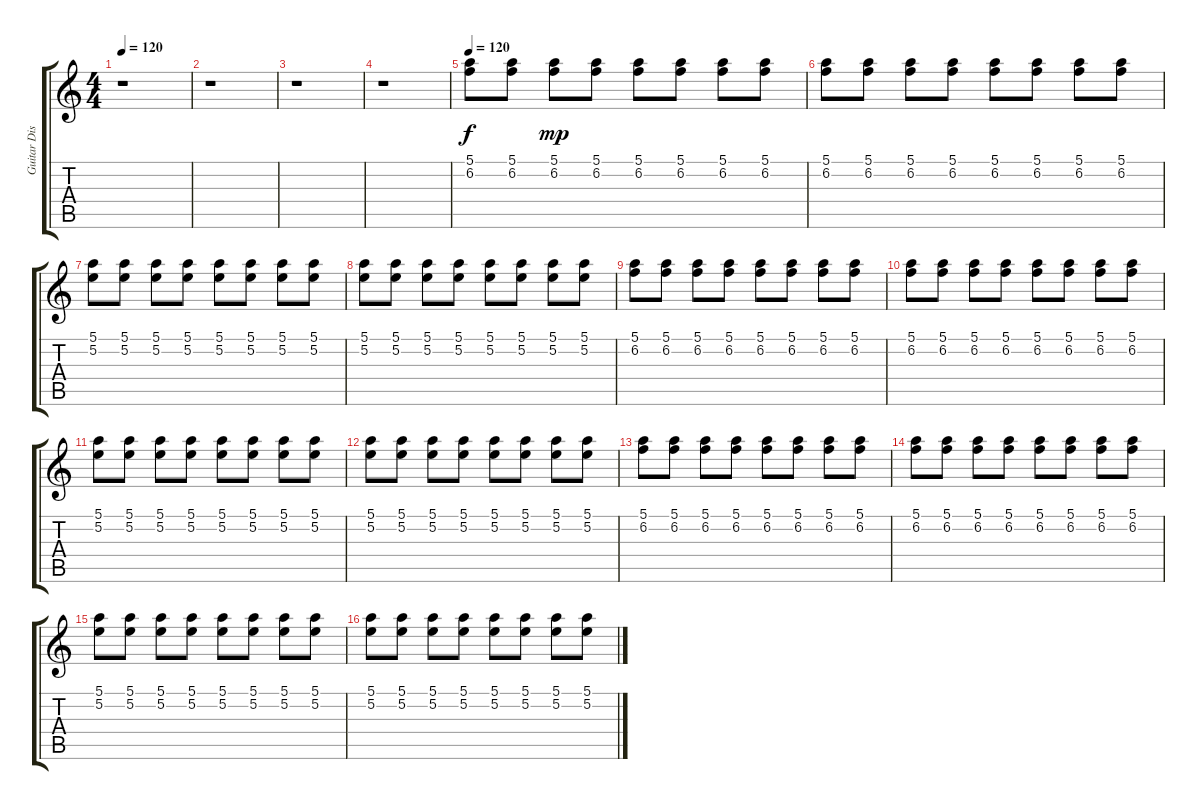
\track ("Guitar Dist (solo I)" "Guitar Dis") {instrument overdrivenguitar}
\staff {score tabs}
\tuning (E4 B3 G3 D3 A2 E2) {hide}
\ts (4 4)
\tempo 120
\clef g2
\ks c
r.1{dy f} |
r.1 |
r.1 |
r.1 |
\tempo 120
(5.1 6.2).8{volume 9} (5.1 6.2).8 (5.1 6.2).8{dy mp} (5.1 6.2).8 (5.1 6.2).8 (5.1 6.2).8 (5.1 6.2).8 (5.1 6.2).8 |
(5.1 6.2).8 (5.1 6.2).8 (5.1 6.2).8 (5.1 6.2).8 (5.1 6.2).8 (5.1 6.2).8 (5.1 6.2).8 (5.1 6.2).8 |
(5.1 5.2).8 (5.1 5.2).8 (5.1 5.2).8 (5.1 5.2).8 (5.1 5.2).8 (5.1 5.2).8 (5.1 5.2).8 (5.1 5.2).8 |
(5.1 5.2).8 (5.1 5.2).8 (5.1 5.2).8 (5.1 5.2).8 (5.1 5.2).8 (5.1 5.2).8 (5.1 5.2).8 (5.1 5.2).8 |
(5.1 6.2).8{volume 9} (5.1 6.2).8 (5.1 6.2).8 (5.1 6.2).8 (5.1 6.2).8 (5.1 6.2).8 (5.1 6.2).8 (5.1 6.2).8 |
(5.1 6.2).8 (5.1 6.2).8 (5.1 6.2).8 (5.1 6.2).8 (5.1 6.2).8 (5.1 6.2).8 (5.1 6.2).8 (5.1 6.2).8 |
(5.1 5.2).8 (5.1 5.2).8 (5.1 5.2).8 (5.1 5.2).8 (5.1 5.2).8 (5.1 5.2).8 (5.1 5.2).8 (5.1 5.2).8 |
(5.1 5.2).8 (5.1 5.2).8 (5.1 5.2).8 (5.1 5.2).8 (5.1 5.2).8 (5.1 5.2).8 (5.1 5.2).8 (5.1 5.2).8 |
(5.1 6.2).8{volume 9} (5.1 6.2).8 (5.1 6.2).8 (5.1 6.2).8 (5.1 6.2).8 (5.1 6.2).8 (5.1 6.2).8 (5.1 6.2).8 |
(5.1 6.2).8 (5.1 6.2).8 (5.1 6.2).8 (5.1 6.2).8 (5.1 6.2).8 (5.1 6.2).8 (5.1 6.2).8 (5.1 6.2).8 |
(5.1 5.2).8 (5.1 5.2).8 (5.1 5.2).8 (5.1 5.2).8 (5.1 5.2).8 (5.1 5.2).8 (5.1 5.2).8 (5.1 5.2).8 |
(5.1 5.2).8 (5.1 5.2).8 (5.1 5.2).8 (5.1 5.2).8 (5.1 5.2).8 (5.1 5.2).8 (5.1 5.2).8 (5.1 5.2).8
